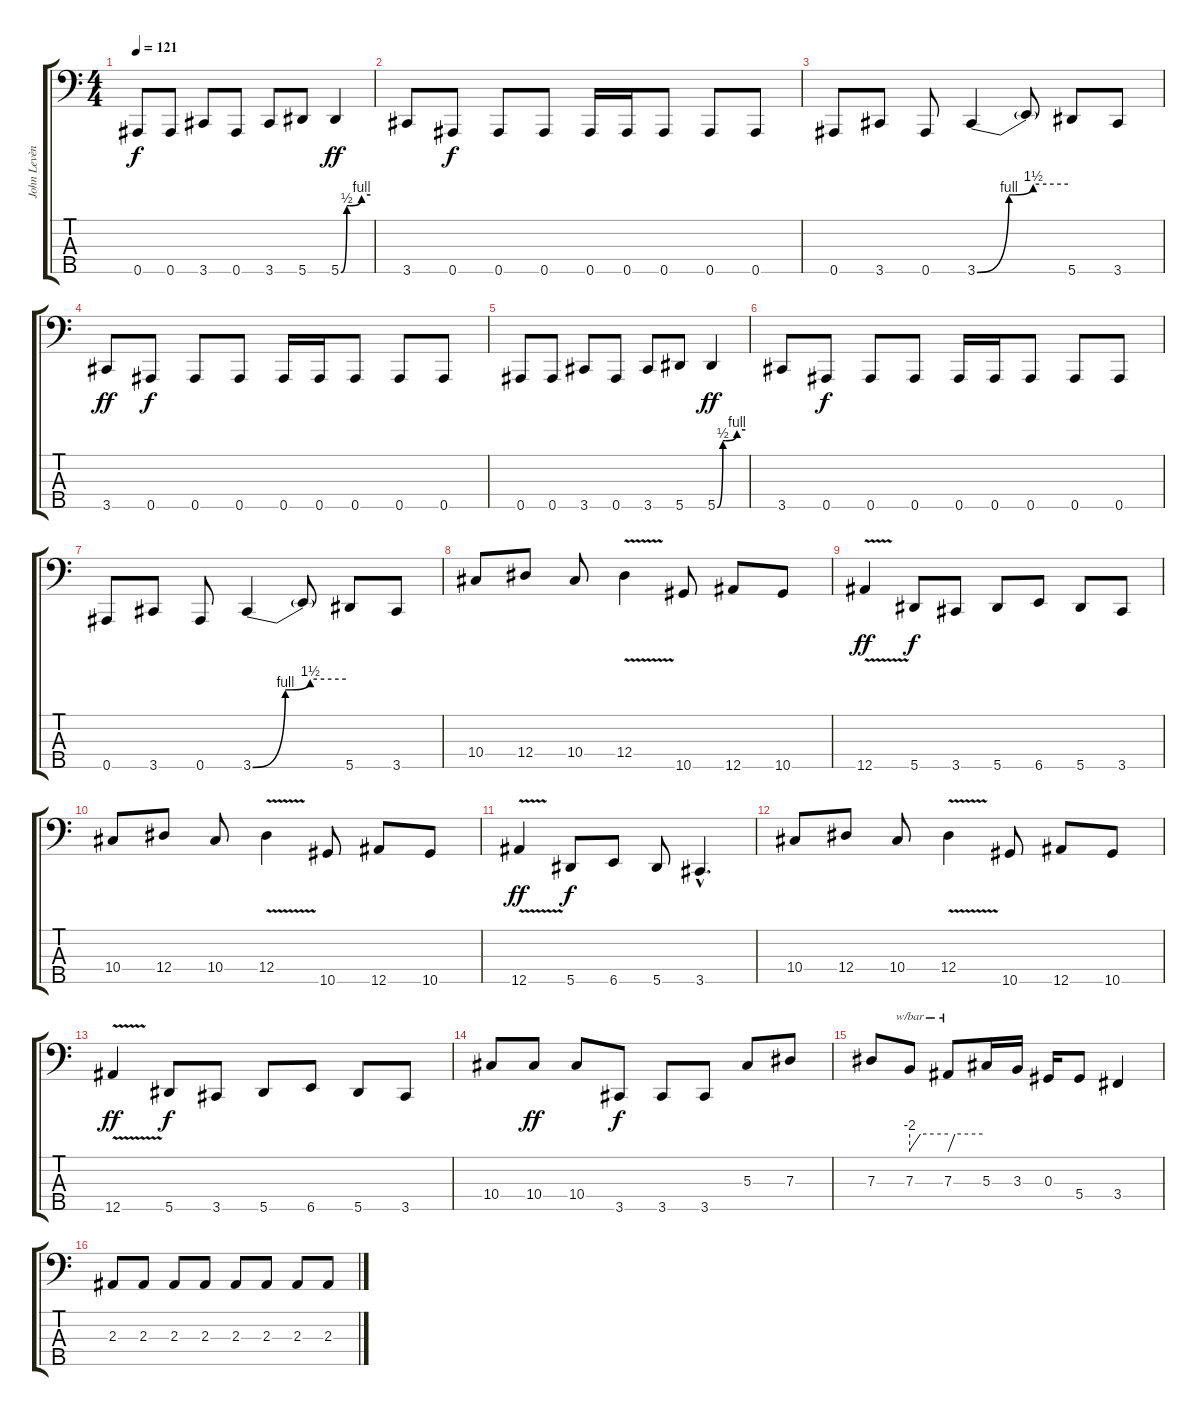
\track ("John Levèn" "John Levèn") {instrument electricbasspick}
\staff {score tabs}
\tuning (Gb2 Db2 Ab1 Eb1 Bb0) {hide}
\ts (4 4)
\tempo 121
\clef f4
\ks c
0.5.8{dy f} 0.5.8 3.5.8 0.5.8 3.5.8 5.5.8 5.5{be (custom 0 0 12 2 18 2 42 4 60 4)}.4{dy ff} |
3.5.8 0.5.8{dy f} 0.5.8 0.5.8 0.5.16 0.5.16 0.5.8 0.5.8 0.5.8 |
0.5.8 3.5.8 0.5.8 3.5{be (custom 0 0 21 4 37 6 60 6)}.4 3.5{t}.8 5.5.8 3.5.8 |
3.5.8{dy ff} 0.5.8{dy f} 0.5.8 0.5.8 0.5.16 0.5.16 0.5.8 0.5.8 0.5.8 |
0.5.8 0.5.8 3.5.8 0.5.8 3.5.8 5.5.8 5.5{be (custom 0 0 12 2 18 2 42 4 60 4)}.4{dy ff} |
3.5.8 0.5.8{dy f} 0.5.8 0.5.8 0.5.16 0.5.16 0.5.8 0.5.8 0.5.8 |
0.5.8 3.5.8 0.5.8 3.5{be (custom 0 0 21 4 37 6 60 6)}.4 3.5{t}.8 5.5.8 3.5.8 |
10.4.8 12.4.8 10.4.8 12.4{v}.4 10.5.8 12.5.8 10.5.8 |
12.5{v}.4{dy ff} 5.5.8{dy f} 3.5.8 5.5.8 6.5.8 5.5.8 3.5.8 |
10.4.8 12.4.8 10.4.8 12.4{v}.4 10.5.8 12.5.8 10.5.8 |
12.5{v}.4{dy ff} 5.5.8{dy f} 6.5.8 5.5.8 3.5{hac}.4{d} |
10.4.8 12.4.8 10.4.8 12.4{v}.4 10.5.8 12.5.8 10.5.8 |
12.5{v}.4{dy ff} 5.5.8{dy f} 3.5.8 5.5.8 6.5.8 5.5.8 3.5.8 |
10.4.8 10.4.8{dy ff} 10.4.8 3.5.8{dy f} 3.5.8 3.5.8 5.3.8 7.3.8 |
7.3.8 7.3.8{tbe (custom default 0 -8 17 0 60 0)} 7.3.8{tbe (custom default 0 -10 12 0 60 0)} 5.3.16 3.3.16 0.3.16 5.4.8 3.4.4 |
2.3.8 2.3.8 2.3.8 2.3.8 2.3.8 2.3.8 2.3.8 2.3.8
